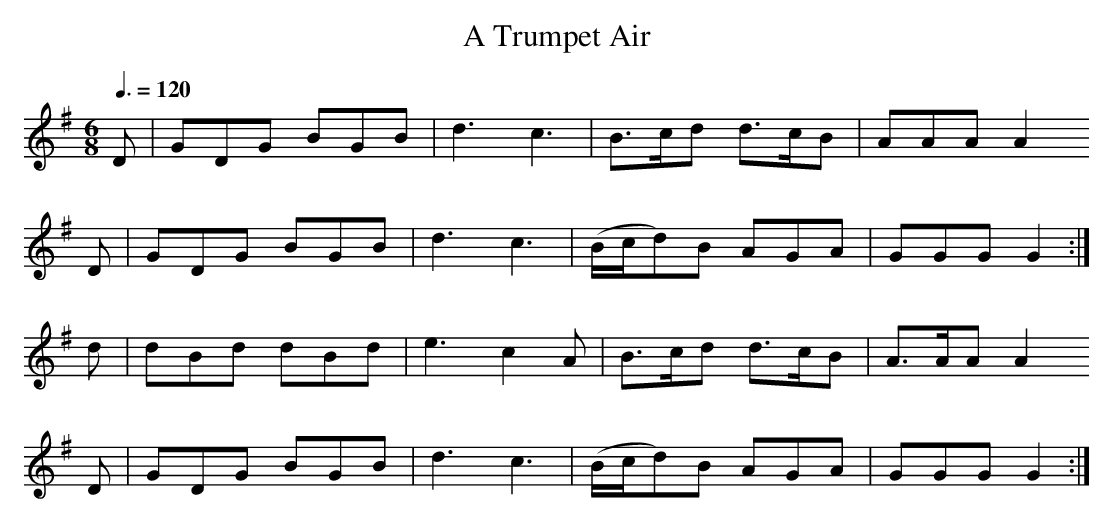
X:1
T:A Trumpet Air
M:6/8
L:1/8
Q:3/8=120
K:G major
D|GDG BGB|d3 c3 | B>cd    d>cB|AAA  A2
D|GDG BGB|d3 c3 |(B/c/d)B AGA |GGG  G2:|
d|dBd dBd|e3 c2A| B>cd    d>cB|A>AA A2
D|GDG BGB|d3 c3 |(B/c/d)B AGA |GGG  G2:|
